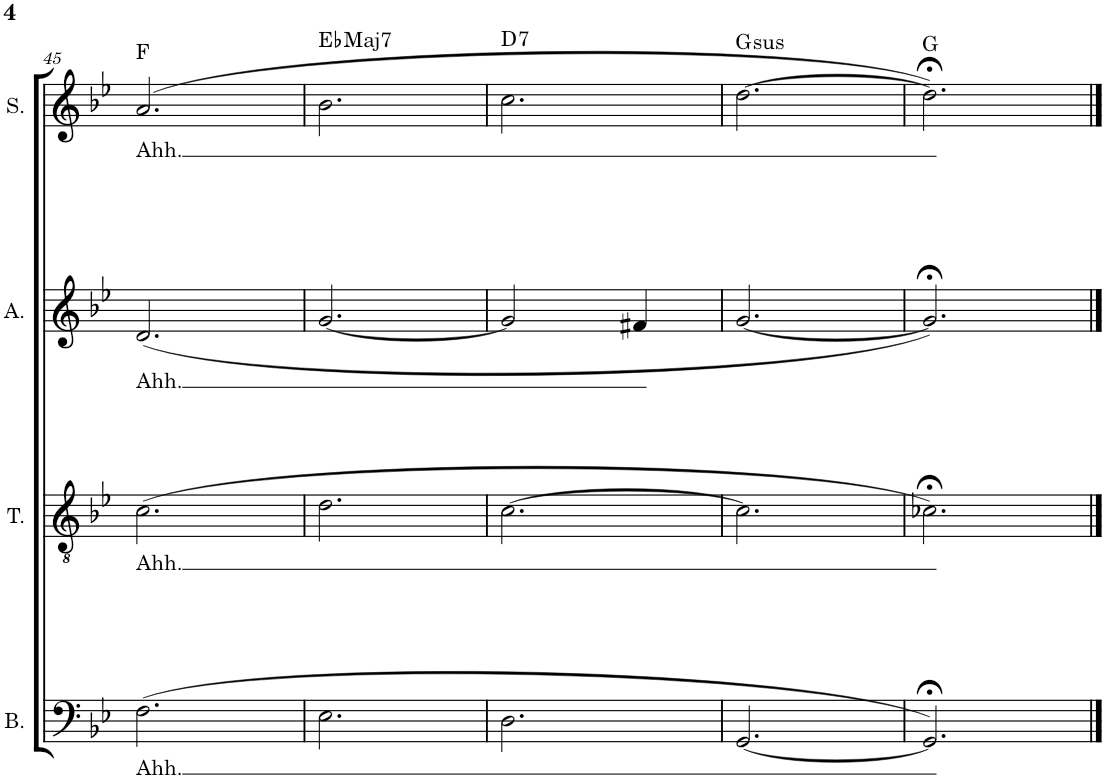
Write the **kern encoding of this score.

**kern	**text	**kern	**text	**kern	**text	**kern	**text	**harte
*part4	*part4	*part3	*part3	*part2	*part2	*part1	*part1	*part1
*staff4	*staff4	*staff3	*staff3	*staff2	*staff2	*staff1	*staff1	*
*I"Bass	*	*I"Tenor	*	*I"Alto	*	*I"Soprano	*	*
*I'B.	*	*I'T.	*	*I'A.	*	*I'S.	*	*
!!LO:PB:g=z
*clefF4	*	*clefGv2	*	*clefG2	*	*clefG2	*	*
*k[b-e-]	*	*k[b-e-]	*	*k[b-e-]	*	*k[b-e-]	*	*
*M3/4	*	*M3/4	*	*M3/4	*	*M3/4	*	*
=45	=45	=45	=45	=45	=45	=45	=45	=45
!	!LO:LY:b	!	!LO:LY:b	!	!LO:LY:b	!	!LO:LY:b	!
(2.F\	Ahh.	(2.c\	Ahh.	(2.d/	Ahh.	(2.a/	Ahh.	F:maj
=46	=46	=46	=46	=46	=46	=46	=46	=46
!	!	!	!	!	!	!	!	!LO:H:kt=Maj7
2.E-\	.	2.d\	.	[2.g/	.	2.b-\	.	Eb:maj7
=47	=47	=47	=47	=47	=47	=47	=47	=47
!	!	!	!	!	!	!	!	!LO:H:kt=7
2.D\	.	[2.c\	.	2g/]	.	2.cc\	.	D:7
.	.	.	.	4f#X/	.	.	.	.
=48	=48	=48	=48	=48	=48	=48	=48	=48
!	!	!	!	!	!	!	!	!LO:H:kt=sus
[2.GG/	.	2.c\]	.	[2.g/	.	[2.dd\	.	G:sus4
=49	=49	=49	=49	=49	=49	=49	=49	=49
2.GG;</])	.	2.c-X;<\)	.	2.g;</])	.	2.dd;<\])	.	G:maj
==	==	==	==	==	==	==	==	==
*-	*-	*-	*-	*-	*-	*-	*-	*-
